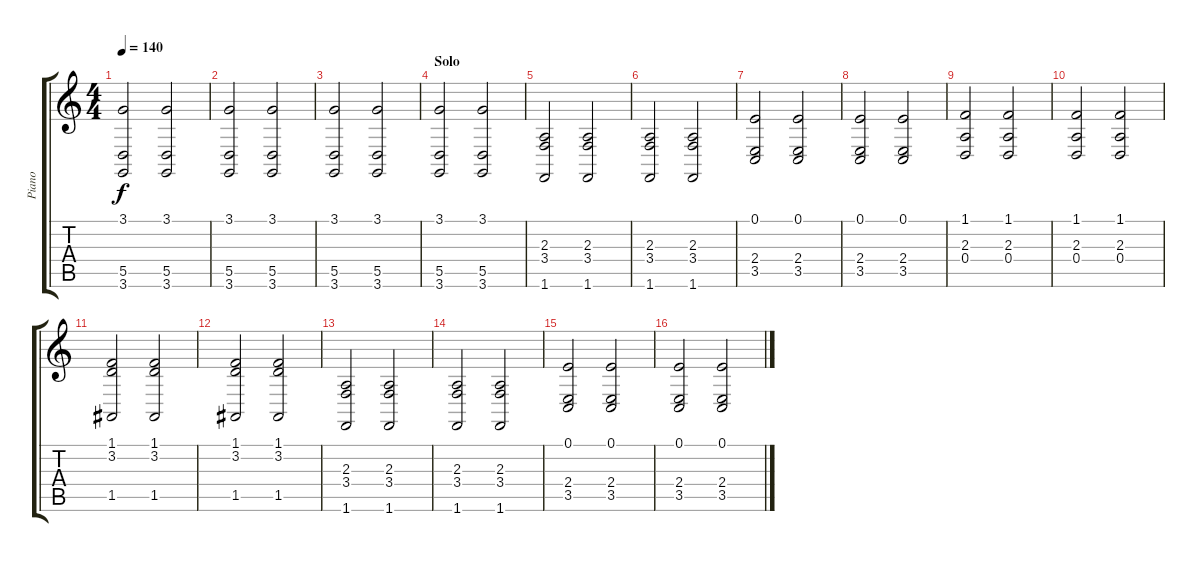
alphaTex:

\track ("Piano" "Piano") {instrument acousticgrandpiano}
\staff {score tabs}
\tuning (E4 B3 G3 D3 A2 E2) {hide}
\ts (4 4)
\tempo 140
\clef g2
\ks c
(3.1 5.5 3.6).2{dy f} (3.1 5.5 3.6).2 |
(3.1 5.5 3.6).2 (3.1 5.5 3.6).2 |
(3.1 5.5 3.6).2 (3.1 5.5 3.6).2 |
\section ("" "Solo")
(3.1 5.5 3.6).2 (3.1 5.5 3.6).2 |
(2.3 3.4 1.6).2 (2.3 3.4 1.6).2 |
(2.3 3.4 1.6).2 (2.3 3.4 1.6).2 |
(0.1 2.4 3.5).2 (0.1 2.4 3.5).2 |
(0.1 2.4 3.5).2 (0.1 2.4 3.5).2 |
(1.1 2.3 0.4).2 (1.1 2.3 0.4).2 |
(1.1 2.3 0.4).2 (1.1 2.3 0.4).2 |
(1.1 3.2 1.5).2 (1.1 3.2 1.5).2 |
(1.1 3.2 1.5).2 (1.1 3.2 1.5).2 |
(2.3 3.4 1.6).2 (2.3 3.4 1.6).2 |
(2.3 3.4 1.6).2 (2.3 3.4 1.6).2 |
(0.1 2.4 3.5).2 (0.1 2.4 3.5).2 |
(0.1 2.4 3.5).2 (0.1 2.4 3.5).2
